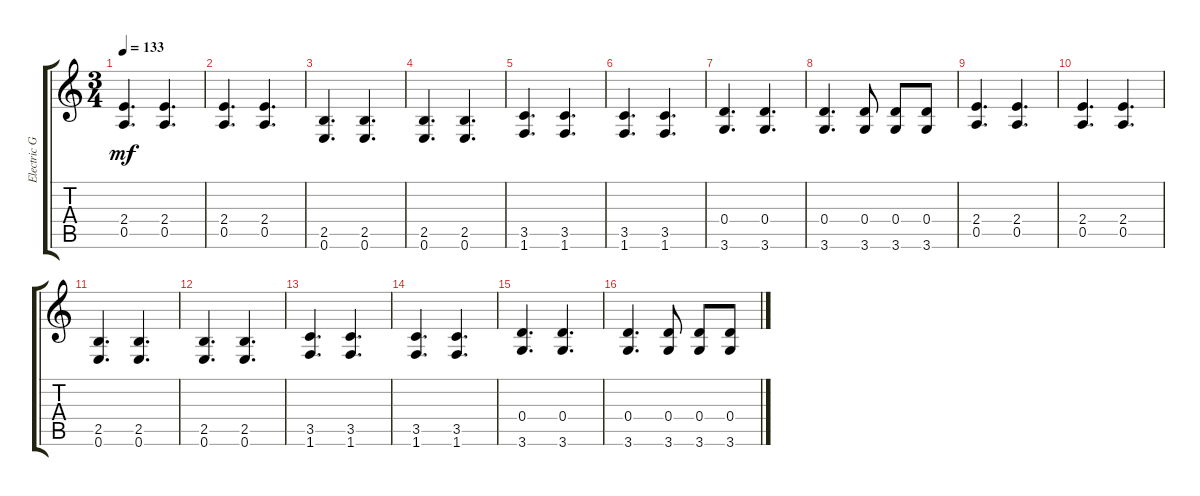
\track ("Electric Guitar" "Electric G") {instrument distortionguitar}
\staff {score tabs}
\tuning (E4 B3 G3 D3 A2 E2) {hide}
\ts (3 4)
\tempo 133
\clef g2
\ks c
(2.4 0.5).4{d dy mf} (2.4 0.5).4{d} |
(2.4 0.5).4{d} (2.4 0.5).4{d} |
(2.5 0.6).4{d} (2.5 0.6).4{d} |
(2.5 0.6).4{d} (2.5 0.6).4{d} |
(3.5 1.6).4{d} (3.5 1.6).4{d} |
(3.5 1.6).4{d} (3.5 1.6).4{d} |
(0.4 3.6).4{d} (0.4 3.6).4{d} |
(0.4 3.6).4{d} (0.4 3.6).8 (0.4 3.6).8 (0.4 3.6).8 |
(2.4 0.5).4{d} (2.4 0.5).4{d} |
(2.4 0.5).4{d} (2.4 0.5).4{d} |
(2.5 0.6).4{d} (2.5 0.6).4{d} |
(2.5 0.6).4{d} (2.5 0.6).4{d} |
(3.5 1.6).4{d} (3.5 1.6).4{d} |
(3.5 1.6).4{d} (3.5 1.6).4{d} |
(0.4 3.6).4{d} (0.4 3.6).4{d} |
(0.4 3.6).4{d} (0.4 3.6).8 (0.4 3.6).8 (0.4 3.6).8
